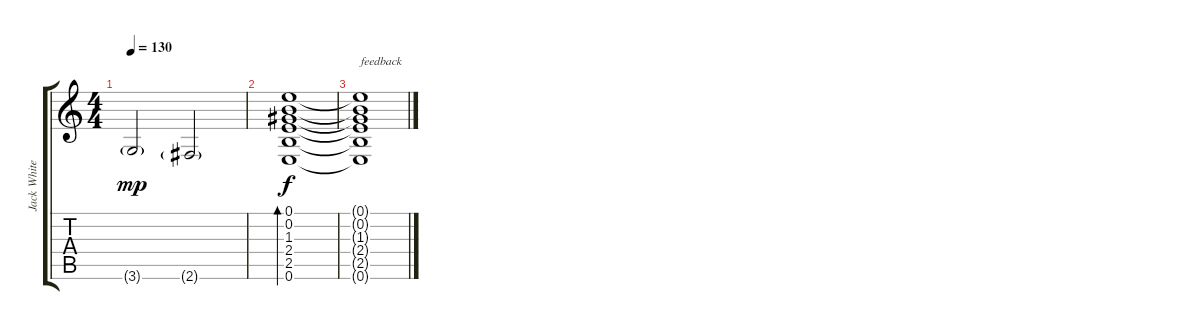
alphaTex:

\track ("Jack White (Guitar)" "Jack White") {instrument electricguitarmuted}
\staff {score tabs}
\tuning (E4 B3 G3 D3 A2 E2) {hide}
\ts (4 4)
\tempo 130
\clef g2
\ks c
3.6{g}.2{dy mp instrument electricguitarmuted} 2.6{g}.2 |
(0.1 0.2 1.3 2.4 2.5 0.6).1{bd 240 dy f} |
(0.1{t} 0.2{t} 1.3{t} 2.4{t} 2.5{t} 0.6{t}).1{txt "feedback"}
